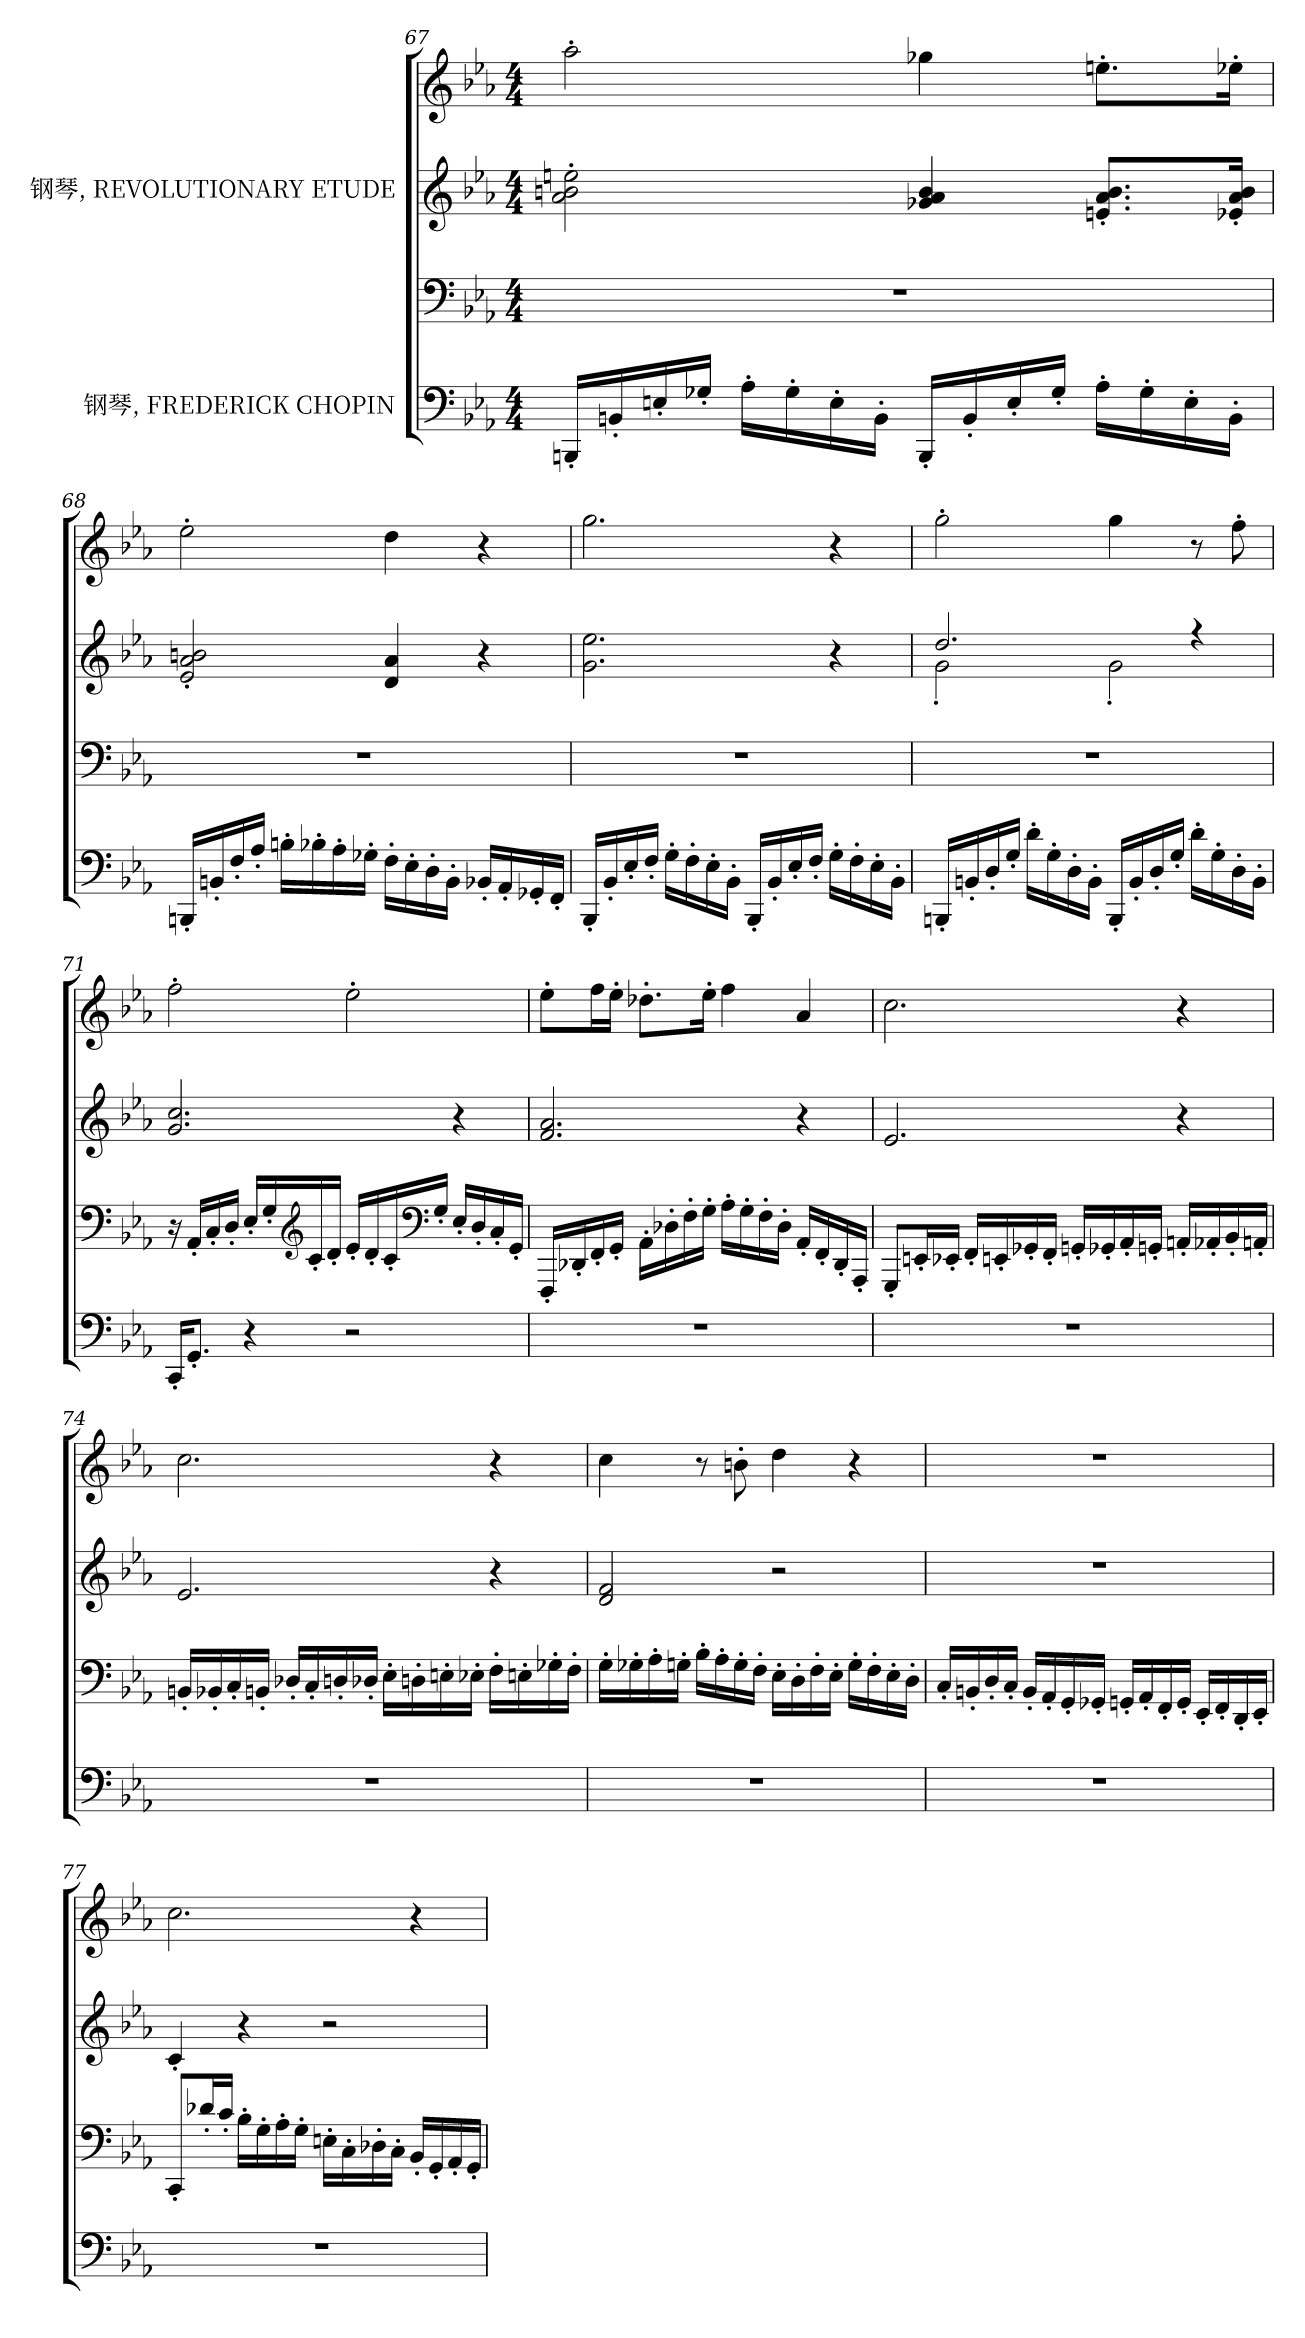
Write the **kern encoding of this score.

**kern	**kern	**kern	**kern
*part2	*part2	*part1	*part1
*staff4	*staff3	*staff2	*staff1
*I"钢琴, FREDERICK CHOPIN	*	*I"钢琴, REVOLUTIONARY ETUDE	*
*clefF4	*clefF4	*clefG2	*clefG2
*k[b-e-a-]	*k[b-e-a-]	*k[b-e-a-]	*k[b-e-a-]
*M4/4	*M4/4	*M4/4	*M4/4
=67	=67	=67	=67
16BBBn'/LL	1r	2a-\' 2bn\' 2een\'	2aa-'\
16BBn'/	.	.	.
16En'/	.	.	.
16G-X'/JJ	.	.	.
16A-'\LL	.	.	.
16G-'\	.	.	.
16E'\	.	.	.
16BB'\JJ	.	.	.
16BBB'/LL	.	4g-X/ 4a-/ 4b/	4gg-X\
16BB'/	.	.	.
16E'/	.	.	.
16G-'/JJ	.	.	.
16A-'\LL	.	8.en/' 8.a-/' 8.b/'L	8.een'\L
16G-'\	.	.	.
16E'\	.	.	.
16BB'\JJ	.	16e-X/' 16a-/' 16b/'Jk	16ee-X'\Jk
!!LO:LB:g=z
=68	=68	=68	=68
16BBBn'/LL	1r	2e-/' 2a-/' 2bn/'	2ee-'\
16BBn'/	.	.	.
16F'/	.	.	.
16A-'/JJ	.	.	.
16Bn'\LL	.	.	.
16B-X'\	.	.	.
16A-'\	.	.	.
16G-X'\JJ	.	.	.
16F'\LL	.	4d/ 4a-/	4dd\
16E-'\	.	.	.
16D'\	.	.	.
16BB'\JJ	.	.	.
16BB-X'/LL	.	4r	4r
16AA-'/	.	.	.
16GG-X'/	.	.	.
16FF'/JJ	.	.	.
=69	=69	=69	=69
16BBB-'/LL	1r	2.g\ 2.ee-\	2.gg\
16BB-'/	.	.	.
16E-'/	.	.	.
16F'/JJ	.	.	.
16G'\LL	.	.	.
16F'\	.	.	.
16E-'\	.	.	.
16BB-'\JJ	.	.	.
16BBB-'/LL	.	.	.
16BB-'/	.	.	.
16E-'/	.	.	.
16F'/JJ	.	.	.
16G'\LL	.	4r	4r
16F'\	.	.	.
16E-'\	.	.	.
16BB-'\JJ	.	.	.
!!LO:PB:g=z
=70	=70	=70	=70
*	*	*^	*
16BBBn'/LL	1r	2.dd/	2g'\	2gg'\
16BBn'/	.	.	.	.
16D'/	.	.	.	.
16G'/JJ	.	.	.	.
16d'\LL	.	.	.	.
16G'\	.	.	.	.
16D'\	.	.	.	.
16BB'\JJ	.	.	.	.
16BBB'/LL	.	.	2g'\	4gg\
16BB'/	.	.	.	.
16D'/	.	.	.	.
16G'/JJ	.	.	.	.
16d'\LL	.	4r	.	8r
16G'\	.	.	.	.
16D'\	.	.	.	8ff'\
16BB'\JJ	.	.	.	.
*	*	*v	*v	*
=71	=71	=71	=71
16CC'/KL	16r	2.g/ 2.cc/	2ff'\
8.GG'/J	16AA-'/LL	.	.
.	16C'/	.	.
.	16D'/JJ	.	.
4r	16E-'/LL	.	.
.	16G'/	.	.
*	*clefG2	*	*
.	16c'/	.	.
.	16d'/JJ	.	.
2r	16e-'/LL	.	2ee-'\
.	16d'/	.	.
.	16c'/	.	.
*	*clefF4	*	*
.	16G'/JJ	.	.
.	16E-'/LL	4r	.
.	16D'/	.	.
.	16C'/	.	.
.	16GG'/JJ	.	.
!!LO:LB:g=z
=72	=72	=72	=72
1r	16FFF'/LL	2.f/ 2.a-/	8ee-'\L
.	16DD-X'/	.	.
.	16FF'/	.	16ff\L
.	16GG'/JJ	.	16ee-'\JJ
.	16AA-'\LL	.	8.dd-X'\L
.	16D-X'\	.	.
.	16F'\	.	.
.	16G'\JJ	.	16ee-'\Jk
.	16A-'\LL	.	4ff\
.	16G'\	.	.
.	16F'\	.	.
.	16D-'\JJ	.	.
.	16AA-'/LL	4r	4a-/
.	16FF'/	.	.
.	16DD-'/	.	.
.	16AAA-'/JJ	.	.
=73	=73	=73	=73
1r	8GGG'/L	2.e-/	2.cc\
.	16EEn'/L	.	.
.	16EE-X'/JJ	.	.
.	16FF'/LL	.	.
.	16EEn'/	.	.
.	16GG-X'/	.	.
.	16FF'/JJ	.	.
.	16GGn'/LL	.	.
.	16GG-X'/	.	.
.	16AA-'/	.	.
.	16GGn'/JJ	.	.
.	16AAn'/LL	4r	4r
.	16AA-X'/	.	.
.	16BB-'/	.	.
.	16AAn'/JJ	.	.
!!LO:LB:g=z
=74	=74	=74	=74
1r	16BBn'/LL	2.e-/	2.cc\
.	16BB-X'/	.	.
.	16C'/	.	.
.	16BBn'/JJ	.	.
.	16D-X'/LL	.	.
.	16C'/	.	.
.	16Dn'/	.	.
.	16D-X'/JJ	.	.
.	16E-'\LL	.	.
.	16Dn'\	.	.
.	16En'\	.	.
.	16E-X'\JJ	.	.
.	16F'\LL	4r	4r
.	16En'\	.	.
.	16G-X'\	.	.
.	16F'\JJ	.	.
=75	=75	=75	=75
1r	16G'\LL	2d/ 2f/	4cc\
.	16G-X'\	.	.
.	16A-'\	.	.
.	16Gn'\JJ	.	.
.	16B-'\LL	.	8r
.	16A-'\	.	.
.	16G'\	.	8bn'\
.	16F'\JJ	.	.
.	16E-'\LL	2r	4dd\
.	16D'\	.	.
.	16F'\	.	.
.	16E-'\JJ	.	.
.	16G'\LL	.	4r
.	16F'\	.	.
.	16E-'\	.	.
.	16D'\JJ	.	.
!!LO:PB:g=z
=76	=76	=76	=76
1r	16C'/LL	1r	1r
.	16BBn'/	.	.
.	16D'/	.	.
.	16C'/JJ	.	.
.	16BB'/LL	.	.
.	16AA-'/	.	.
.	16GG'/	.	.
.	16GG-X'/JJ	.	.
.	16GGn'/LL	.	.
.	16AA-'/	.	.
.	16FF'/	.	.
.	16GG'/JJ	.	.
.	16EE-'/LL	.	.
.	16FF'/	.	.
.	16DD'/	.	.
.	16EE-'/JJ	.	.
=77	=77	=77	=77
1r	8CC'/L	4c'/	2.cc\
.	16d-X'/L	.	.
.	16c'/JJ	.	.
.	16B-'\LL	4r	.
.	16G'\	.	.
.	16A-'\	.	.
.	16G'\JJ	.	.
.	16En'\LL	2r	.
.	16C'\	.	.
.	16D-X'\	.	.
.	16C'\JJ	.	.
.	16BB-'/LL	.	4r
.	16GG'/	.	.
.	16AA-'/	.	.
.	16GG'/JJ	.	.
=	=	=	=
*-	*-	*-	*-
